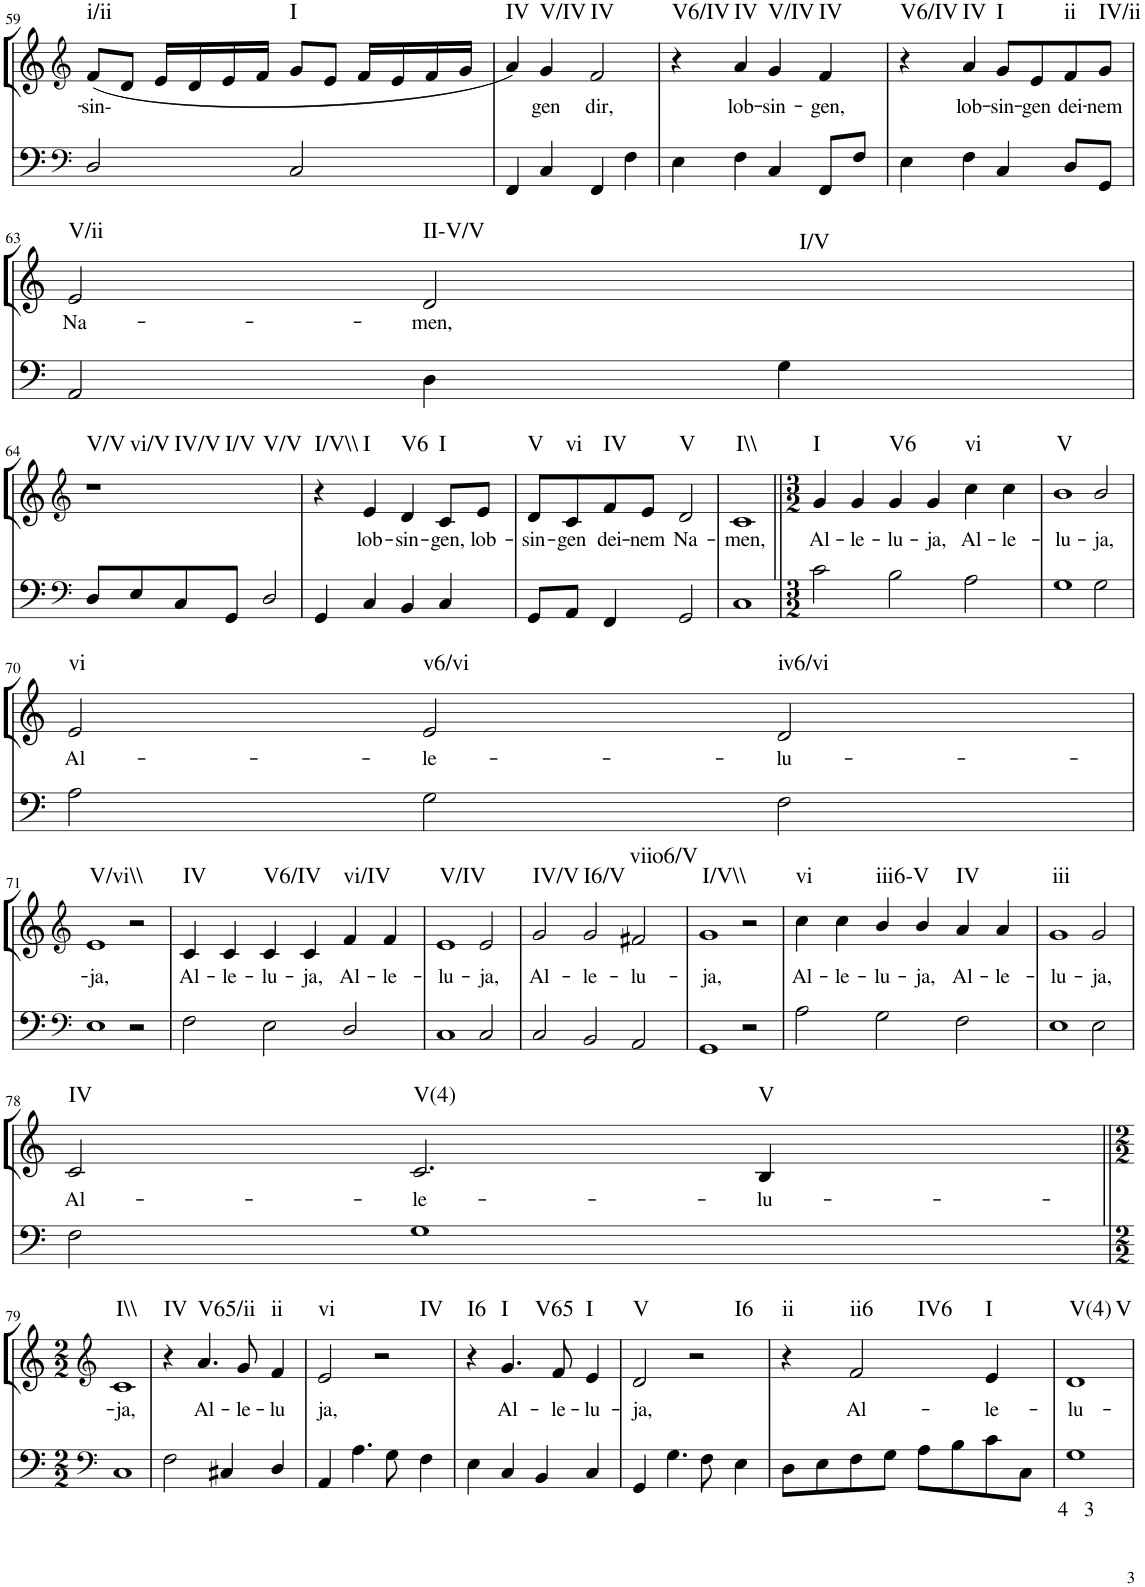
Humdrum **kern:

**kern	**text	**kern	**text	**harte
*part2	*part2	*part1	*part1	*part1
*staff2	*staff2	*staff1	*staff1	*
*I"Continuo	*	*I"Soprano	*	*
!!LO:PB:g=z
*clefF4	*	*clefG2	*	*
*k[]	*	*k[]	*	*
*M2/2	*	*M2/2	*	*
=59	=59	=59	=59	=59
!	!	!	!LO:LY:b	!LO:H:kt=i/ii
2D/	.	(8f/L	sin-	N
.	.	8d/J	.	.
.	.	16e/LL	.	.
.	.	16d/	.	.
.	.	16e/	.	.
.	.	16f/JJ	.	.
!	!	!	!	!LO:H:kt=I
2C/	.	8g/L	.	N
.	.	8e/J	.	.
.	.	16f/LL	.	.
.	.	16e/	.	.
.	.	16f/	.	.
.	.	16g/JJ	.	.
=60	=60	=60	=60	=60
!	!	!	!	!LO:H:kt=IV
4FF/	.	4a/)	.	N
!	!	!	!LO:LY:b	!LO:H:kt=V/IV
4C/	.	4g/	gen	N
!	!	!	!LO:LY:b	!LO:H:kt=IV
4FF/	.	2f/	dir,	N
4F\	.	.	.	.
=61	=61	=61	=61	=61
!	!	!	!	!LO:H:kt=V6/IV
4E\	.	4r	.	N
!	!	!	!LO:LY:b	!LO:H:kt=IV
4F\	.	4a/	lob-	N
!	!	!	!LO:LY:b	!LO:H:kt=V/IV
4C/	.	4g/	sin-	N
!	!	!	!LO:LY:b	!LO:H:kt=IV
8FF/L	.	4f/	gen,	N
8F/J	.	.	.	.
=62	=62	=62	=62	=62
!	!	!	!	!LO:H:kt=V6/IV
4E\	.	4r	.	N
!	!	!	!LO:LY:b	!LO:H:kt=IV
4F\	.	4a/	lob-	N
!	!	!	!LO:LY:b	!LO:H:kt=I
4C/	.	8g/L	sin-	N
!	!	!	!LO:LY:b	!
.	.	8e/	gen	.
!	!	!	!LO:LY:b	!LO:H:kt=ii
8D/L	.	8f/	dei-	N
!	!	!	!LO:LY:b	!LO:H:kt=IV/ii
8GG/J	.	8g/J	nem	N
!!LO:LB:g=z
=63	=63	=63	=63	=63
!	!	!	!LO:LY:b	!LO:H:kt=V/ii
2AA/	.	2e/	Na-	N
!	!	!	!LO:LY:b	!LO:H:n=1:kt=II-V/V
!	!	!	!	!LO:H:n=2:kt=I/V
4D\	.	2d/	men,	N N
4G\	.	.	.	.
!!LO:LB:g=z
=64	=64	=64	=64	=64
*clefF4	*	*clefG2	*	*
!	!	!	!	!LO:H:n=1:kt=V/V
!	!	!	!	!LO:H:n=2:kt=vi/V
!	!	!	!	!LO:H:n=3:kt=IV/V
!	!	!	!	!LO:H:n=4:kt=I/V
!	!	!	!	!LO:H:n=5:kt=V/V
8D/L	.	1r	.	N N N N N
8E/	.	.	.	.
8C/	.	.	.	.
8GG/J	.	.	.	.
2D/	.	.	.	.
=65	=65	=65	=65	=65
!	!	!	!	!LO:H:kt=I/V\\
4GG/	.	4r	.	N
!	!	!	!LO:LY:b	!LO:H:kt=I
4C/	.	4e/	lob-	N
!	!	!	!LO:LY:b	!LO:H:kt=V6
4BB/	.	4d/	sin-	N
!	!	!	!LO:LY:b	!LO:H:kt=I
4C/	.	8c/L	gen,	N
!	!	!	!LO:LY:b	!
.	.	8e/J	lob-	.
=66	=66	=66	=66	=66
!	!	!	!LO:LY:b	!LO:H:kt=V
8GG/L	.	8d/L	sin-	N
!	!	!	!LO:LY:b	!LO:H:kt=vi
8AA/J	.	8c/	gen	N
!	!	!	!LO:LY:b	!LO:H:kt=IV
4FF/	.	8f/	dei-	N
!	!	!	!LO:LY:b	!
.	.	8e/J	nem	.
!	!	!	!LO:LY:b	!LO:H:kt=V
2GG/	.	2d/	Na-	N
=67	=67	=67	=67	=67
!	!	!	!LO:LY:b	!LO:H:kt=I\\
1C	.	1c	men,	N
=68||	=68||	=68||	=68||	=68||
*M3/2	*	*M3/2	*	*
!	!	!	!LO:LY:b	!LO:H:kt=I
2c\	.	4g/	Al-	N
!	!	!	!LO:LY:b	!
.	.	4g/	le-	.
!	!	!	!LO:LY:b	!LO:H:kt=V6
2B\	.	4g/	lu-	N
!	!	!	!LO:LY:b	!
.	.	4g/	ja,	.
!	!	!	!LO:LY:b	!LO:H:kt=vi
2A\	.	4cc\	Al-	N
!	!	!	!LO:LY:b	!
.	.	4cc\	le-	.
=69	=69	=69	=69	=69
!	!	!	!LO:LY:b	!LO:H:kt=V
1G	.	1b	lu-	N
!	!	!	!LO:LY:b	!
2G\	.	2b/	ja,	.
!!LO:LB:g=z
=70	=70	=70	=70	=70
!	!	!	!LO:LY:b	!LO:H:kt=vi
2A\	.	2e/	Al-	N
!	!	!	!LO:LY:b	!LO:H:kt=v6/vi
2G\	.	2e/	le-	N
!	!	!	!LO:LY:b	!LO:H:kt=iv6/vi
2F\	.	2d/	lu-	N
!!LO:LB:g=z
=71	=71	=71	=71	=71
*clefF4	*	*clefG2	*	*
!	!	!	!LO:LY:b	!LO:H:kt=V/vi\\
1E	.	1e	ja,	N
2r	.	2r	.	.
=72	=72	=72	=72	=72
!	!	!	!LO:LY:b	!LO:H:kt=IV
2F\	.	4c/	Al-	N
!	!	!	!LO:LY:b	!
.	.	4c/	le-	.
!	!	!	!LO:LY:b	!LO:H:kt=V6/IV
2E\	.	4c/	lu-	N
!	!	!	!LO:LY:b	!
.	.	4c/	ja,	.
!	!	!	!LO:LY:b	!LO:H:kt=vi/IV
2D/	.	4f/	Al-	N
!	!	!	!LO:LY:b	!
.	.	4f/	le-	.
=73	=73	=73	=73	=73
!	!	!	!LO:LY:b	!LO:H:kt=V/IV
1C	.	1e	lu-	N
!	!	!	!LO:LY:b	!
2C/	.	2e/	ja,	.
=74	=74	=74	=74	=74
!	!	!	!LO:LY:b	!LO:H:kt=IV/V
2C/	.	2g/	Al-	N
!	!	!	!LO:LY:b	!LO:H:kt=I6/V
2BB/	.	2g/	le-	N
!	!	!	!LO:LY:b	!LO:H:kt=viio6/V
2AA/	.	2f#X/	lu-	N
=75	=75	=75	=75	=75
!	!	!	!LO:LY:b	!LO:H:kt=I/V\\
1GG	.	1g	ja,	N
2r	.	2r	.	.
=76	=76	=76	=76	=76
!	!	!	!LO:LY:b	!LO:H:kt=vi
2A\	.	4cc\	Al-	N
!	!	!	!LO:LY:b	!
.	.	4cc\	le-	.
!	!	!	!LO:LY:b	!LO:H:kt=iii6-V
2G\	.	4b/	lu-	N
!	!	!	!LO:LY:b	!
.	.	4b/	ja,	.
!	!	!	!LO:LY:b	!LO:H:kt=IV
2F\	.	4a/	Al-	N
!	!	!	!LO:LY:b	!
.	.	4a/	le-	.
=77	=77	=77	=77	=77
!	!	!	!LO:LY:b	!LO:H:kt=iii
1E	.	1g	lu-	N
!	!	!	!LO:LY:b	!
2E\	.	2g/	ja,	.
!!LO:LB:g=z
=78	=78	=78	=78	=78
!	!	!	!LO:LY:b	!LO:H:kt=IV
2F\	.	2c/	Al-	N
!	!	!	!LO:LY:b	!LO:H:kt=V(4)
1G	.	2.c/	le-	N
!	!	!	!LO:LY:b	!LO:H:kt=V
.	.	4B/	lu-	N
!!LO:LB:g=z
=79||	=79||	=79||	=79||	=79||
*clefF4	*	*clefG2	*	*
*M2/2	*	*M2/2	*	*
!	!	!	!LO:LY:b	!LO:H:kt=I\\
1C	.	1c	ja,	N
=80	=80	=80	=80	=80
!	!	!	!	!LO:H:kt=IV
2F\	.	4r	.	N
!	!	!	!LO:LY:b	!LO:H:kt=V65/ii
.	.	4.a/	Al-	N
4C#X/	.	.	.	.
!	!	!	!LO:LY:b	!
.	.	8g/	le-	.
!	!	!	!LO:LY:b	!LO:H:kt=ii
4D/	.	4f/	lu	N
=81	=81	=81	=81	=81
!	!	!	!LO:LY:b	!LO:H:kt=vi
4AA/	.	2e/	ja,	N
4.A\	.	.	.	.
!	!	!	!	!LO:H:kt=IV
.	.	2r	.	N
8G\	.	.	.	.
4F\	.	.	.	.
=82	=82	=82	=82	=82
!	!	!	!	!LO:H:kt=I6
4E\	.	4r	.	N
!	!	!	!LO:LY:b	!LO:H:n=1:kt=I
!	!	!	!	!LO:H:n=2:kt=V65
4C/	.	4.g/	Al-	N N
4BB/	.	.	.	.
!	!	!	!LO:LY:b	!
.	.	8f/	le-	.
!	!	!	!LO:LY:b	!LO:H:kt=I
4C/	.	4e/	lu-	N
=83	=83	=83	=83	=83
!	!	!	!LO:LY:b	!LO:H:kt=V
4GG/	.	2d/	ja,	N
4.G\	.	.	.	.
!	!	!	!	!LO:H:kt=I6
.	.	2r	.	N
8F\	.	.	.	.
4E\	.	.	.	.
=84	=84	=84	=84	=84
!	!	!	!	!LO:H:kt=ii
8D\L	.	4r	.	N
8E\	.	.	.	.
!	!	!	!LO:LY:b	!LO:H:n=1:kt=ii6
!	!	!	!	!LO:H:n=2:kt=IV6
8F\	.	2f/	Al-	N N
8G\J	.	.	.	.
8A\L	.	.	.	.
8B\	.	.	.	.
!	!	!	!LO:LY:b	!LO:H:kt=I
8c\	.	4e/	le-	N
8C\J	.	.	.	.
=85	=85	=85	=85	=85
!	!LO:LY:b	!	!LO:LY:b	!LO:H:n=1:kt=V(4)
!	!	!	!	!LO:H:n=2:kt=V
1G	4 3	1d	lu-	N N
=	=	=	=	=
*-	*-	*-	*-	*-
